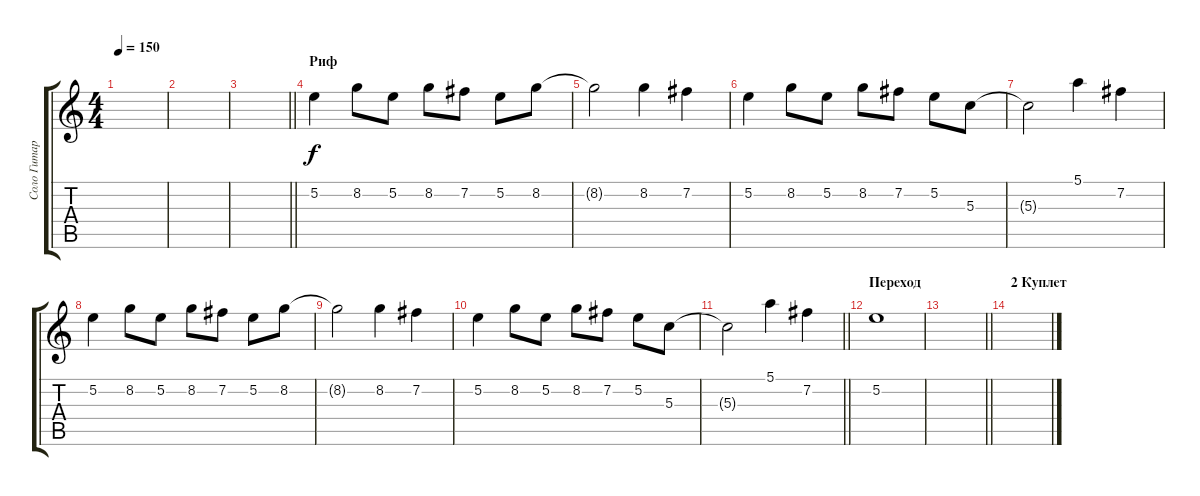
\track ("Соло Гитара" "Соло Гитар") {instrument overdrivenguitar}
\staff {score tabs}
\tuning (E4 B3 G3 D3 A2 E2) {hide}
\ts (4 4)
\tempo 150
\clef g2
\ks c
|
|
\barLineRight lightlight
|
\section ("" "Риф")
5.2.4 8.2.8 5.2.8 8.2.8 7.2.8 5.2.8 8.2.8 |
8.2{t}.2 8.2.4 7.2.4 |
5.2.4 8.2.8 5.2.8 8.2.8 7.2.8 5.2.8 5.3.8 |
5.3{t}.2 5.1.4 7.2.4 |
5.2.4 8.2.8 5.2.8 8.2.8 7.2.8 5.2.8 8.2.8 |
8.2{t}.2 8.2.4 7.2.4 |
5.2.4 8.2.8 5.2.8 8.2.8 7.2.8 5.2.8 5.3.8 |
\barLineRight lightlight
5.3{t}.2 5.1.4 7.2.4 |
\section ("" "Переход")
5.2.1{volume 0} |
\barLineRight lightlight
|
\section ("" "2 Куплет")
